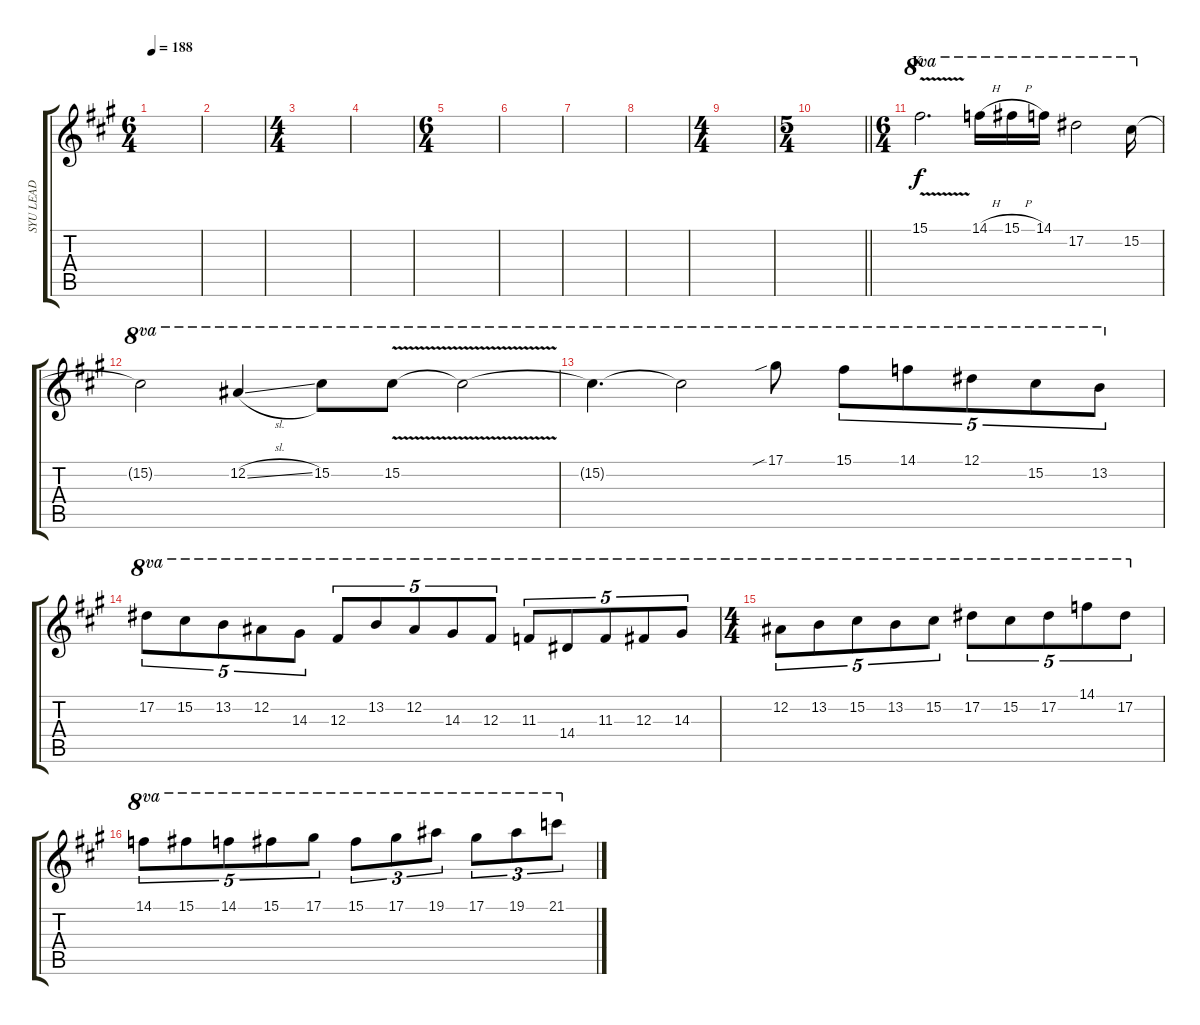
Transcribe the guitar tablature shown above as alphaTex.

\track ("SYU LEAD" "SYU LEAD") {instrument overdrivenguitar}
\staff {score tabs}
\tuning (Eb4 Bb3 Gb3 Db3 Ab2 Eb2) {hide}
\ts (6 4)
\tempo 188
\clef g2
\ks f#minor
|
|
\ts (4 4)
|
|
\ts (6 4)
|
|
|
|
\ts (4 4)
|
\ts (5 4)
\barLineRight lightlight
|
\ts (6 4)
\section ("" "K")
15.1{v}.2{d ot 8va volume 16} 14.1{h}.16{ot 8va} 15.1{h}.16{ot 8va} 14.1.16{ot 8va} 17.2.2{ot 8va} 15.2.16{ot 8va} |
15.2{t}.2{ot 8va} 12.2{sl}.4{ot 8va} 15.2.8{ot 8va} 15.2{v}.8{ot 8va} 15.2{t}.2{ot 8va} |
15.2{t}.4{d ot 8va} 15.2{t}.2{ot 8va} 17.1{sib}.8{ot 8va} 15.1.8{tu (5 4) ot 8va} 14.1.8{tu (5 4) ot 8va} 12.1.8{tu (5 4) ot 8va} 15.2.8{tu (5 4) ot 8va} 13.2.8{tu (5 4) ot 8va} |
17.2.8{tu (5 4) ot 8va} 15.2.8{tu (5 4) ot 8va} 13.2.8{tu (5 4) ot 8va} 12.2.8{tu (5 4) ot 8va} 14.3.8{tu (5 4) ot 8va beam split} 12.3.8{tu (5 4) ot 8va beam Up} 13.2.8{tu (5 4) ot 8va beam Up} 12.2.8{tu (5 4) ot 8va beam Up beam merge} 14.3.8{tu (5 4) ot 8va beam Up} 12.3.8{tu (5 4) ot 8va beam Up beam split} 11.3.8{tu (5 4) ot 8va beam Up} 14.4.8{tu (5 4) ot 8va beam Up} 11.3.8{tu (5 4) ot 8va beam Up} 12.3.8{tu (5 4) ot 8va beam Up} 14.3.8{tu (5 4) ot 8va beam Up} |
\ts (4 4)
12.2.8{tu (5 4) ot 8va} 13.2.8{tu (5 4) ot 8va} 15.2.8{tu (5 4) ot 8va beam merge} 13.2.8{tu (5 4) ot 8va} 15.2.8{tu (5 4) ot 8va} 17.2.8{tu (5 4) ot 8va} 15.2.8{tu (5 4) ot 8va} 17.2.8{tu (5 4) ot 8va beam merge} 14.1.8{tu (5 4) ot 8va} 17.2.8{tu (5 4) ot 8va} |
14.1.8{tu (5 4) ot 8va} 15.1.8{tu (5 4) ot 8va} 14.1.8{tu (5 4) ot 8va beam merge} 15.1.8{tu (5 4) ot 8va} 17.1.8{tu (5 4) ot 8va} 15.1.8{tu (3 2) ot 8va} 17.1.8{tu (3 2) ot 8va} 19.1.8{tu (3 2) ot 8va} 17.1.8{tu (3 2) ot 8va} 19.1.8{tu (3 2) ot 8va} 21.1.8{tu (3 2) ot 8va}
